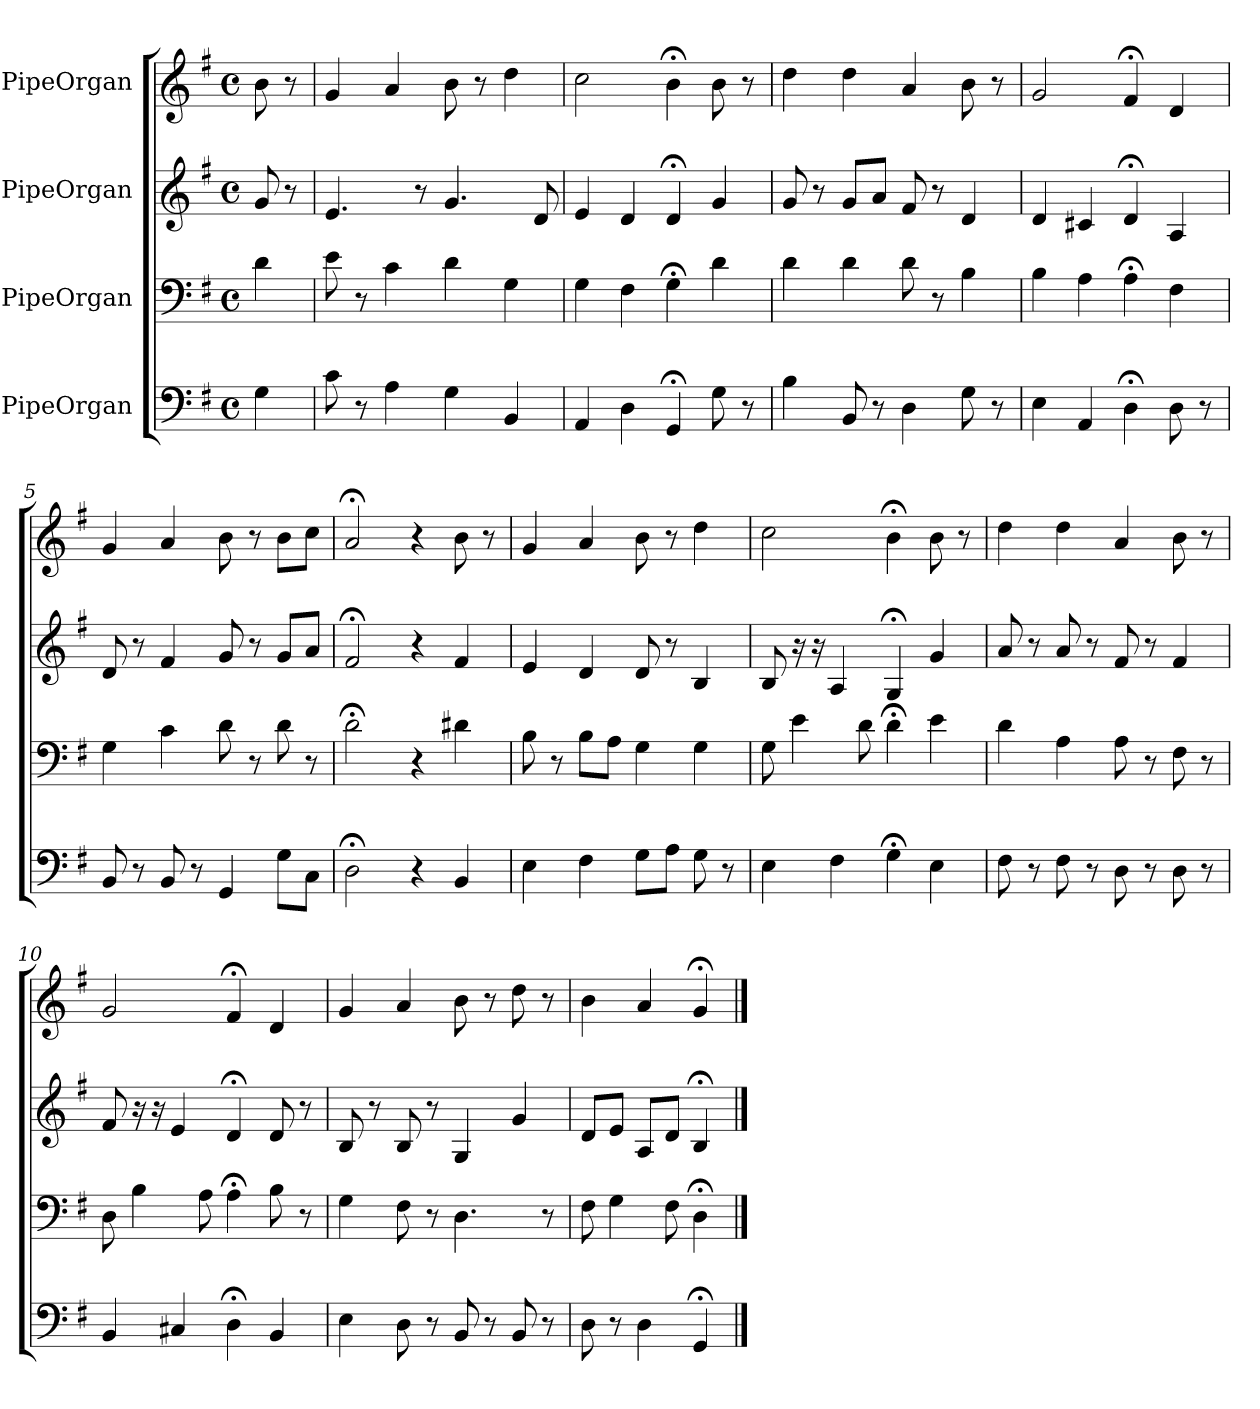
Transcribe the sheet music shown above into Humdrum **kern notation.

**kern	**kern	**kern	**kern
*part4	*part3	*part2	*part1
*staff4	*staff3	*staff2	*staff1
*I"PipeOrgan	*I"PipeOrgan	*I"PipeOrgan	*I"PipeOrgan
*k[f#]	*k[f#]	*k[f#]	*k[f#]
*G:	*G:	*G:	*G:
*M4/4	*M4/4	*M4/4	*M4/4
*met(c)	*met(c)	*met(c)	*met(c)
*MM60	*MM60	*MM60	*MM60
=	=	=	=
4G	4d	8g	8b
.	.	8r	8r
=1	=1	=1	=1
8c	8e	4.e	4g
8r	8r	.	.
4A	4c	.	4a
.	.	8r	.
4G	4d	4.g	8b
.	.	.	8r
4BB	4G	.	4dd
.	.	8d	.
=2	=2	=2	=2
4AA	4G	4e	2cc
4D	4F#	4d	.
4GG;<	4G;<	4d;<	4b;<
8G	4d	4g	8b
8r	.	.	8r
=3	=3	=3	=3
4B	4d	8g	4dd
.	.	8r	.
8BB	4d	8gL	4dd
8r	.	8aJ	.
4D	8d	8f#	4a
.	8r	8r	.
8G	4B	4d	8b
8r	.	.	8r
=4	=4	=4	=4
4E	4B	4d	2g
4AA	4A	4c#X	.
4D;<	4A;<	4d;<	4f#;<
8D	4F#	4A	4d
8r	.	.	.
=5	=5	=5	=5
8BB	4G	8d	4g
8r	.	8r	.
8BB	4c	4f#	4a
8r	.	.	.
4GG	8d	8g	8b
.	8r	8r	8r
8GL	8d	8gL	8bL
8CJ	8r	8aJ	8ccJ
=6	=6	=6	=6
2D;<	2d;<	2f#;<	2a;<
4r	4r	4r	4r
4BB	4d#X	4f#	8b
.	.	.	8r
=7	=7	=7	=7
4E	8B	4e	4g
.	8r	.	.
4F#	8BL	4d	4a
.	8AJ	.	.
8GL	4G	8d	8b
8AJ	.	8r	8r
8G	4G	4B	4dd
8r	.	.	.
=8	=8	=8	=8
4E	8G	8B	2cc
.	4e	16r	.
.	.	16r	.
4F#	.	4A	.
.	8d	.	.
4G;<	4d;<	4G;<	4b;<
4E	4e	4g	8b
.	.	.	8r
=9	=9	=9	=9
8F#	4d	8a	4dd
8r	.	8r	.
8F#	4A	8a	4dd
8r	.	8r	.
8D	8A	8f#	4a
8r	8r	8r	.
8D	8F#	4f#	8b
8r	8r	.	8r
=10	=10	=10	=10
4BB	8D	8f#	2g
.	4B	16r	.
.	.	16r	.
4C#X	.	4e	.
.	8A	.	.
4D;<	4A;<	4d;<	4f#;<
4BB	8B	8d	4d
.	8r	8r	.
=11	=11	=11	=11
4E	4G	8B	4g
.	.	8r	.
8D	8F#	8B	4a
8r	8r	8r	.
8BB	4.D	4G	8b
8r	.	.	8r
8BB	.	4g	8dd
8r	8r	.	8r
=12	=12	=12	=12
8D	8F#	8dL	4b
8r	4G	8eJ	.
4D	.	8AL	4a
.	8F#	8dJ	.
4GG;<	4D;<	4B;<	4g;<
==	==	==	==
*-	*-	*-	*-
